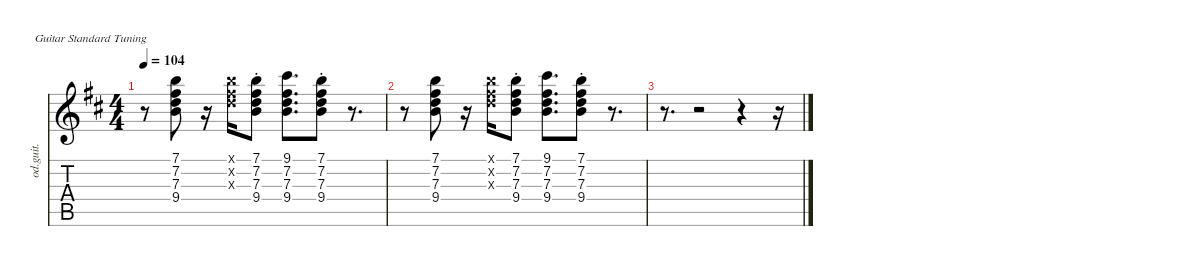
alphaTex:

\defaultSystemsLayout 4
\hideDynamics
\bracketExtendMode nobrackets
\otherSystemsTrackNameOrientation horizontal
\track ("Rhythm Guitar" "od.guit.") {instrument overdrivenguitar}
\staff {score tabs}
\tuning (E4 B3 G3 D3 A2 E2)
\ts (4 4)
\tempo 104
\clef g2
\ks d
r.8{dy f} (7.1{acc forcenatural} 7.2{acc #} 7.3{acc forcenatural} 9.4{acc forcenatural}).8 r.16 (7.1{x acc forcenatural} 7.2{x acc #} 7.3{x acc forcenatural}).16 (7.1{st acc forcenatural} 7.2{st acc #} 7.3{st acc forcenatural} 9.4{st acc forcenatural}).8 (9.1{acc #} 7.2{acc #} 7.3{acc forcenatural} 9.4{acc forcenatural}).8{d} (7.1{st acc forcenatural} 7.2{st acc #} 7.3{st acc forcenatural} 9.4{st acc forcenatural}).8 r.8{d} |
r.8 (7.1{acc forcenatural} 7.2{acc #} 7.3{acc forcenatural} 9.4{acc forcenatural}).8 r.16 (7.1{x acc forcenatural} 7.2{x acc #} 7.3{x acc forcenatural}).16 (7.1{st acc forcenatural} 7.2{st acc #} 7.3{st acc forcenatural} 9.4{st acc forcenatural}).8 (9.1{acc #} 7.2{acc #} 7.3{acc forcenatural} 9.4{acc forcenatural}).8{d} (7.1{st acc forcenatural} 7.2{st acc #} 7.3{st acc forcenatural} 9.4{st acc forcenatural}).8 r.8{d} |
r.8{d} r.2 r.4 r.16
